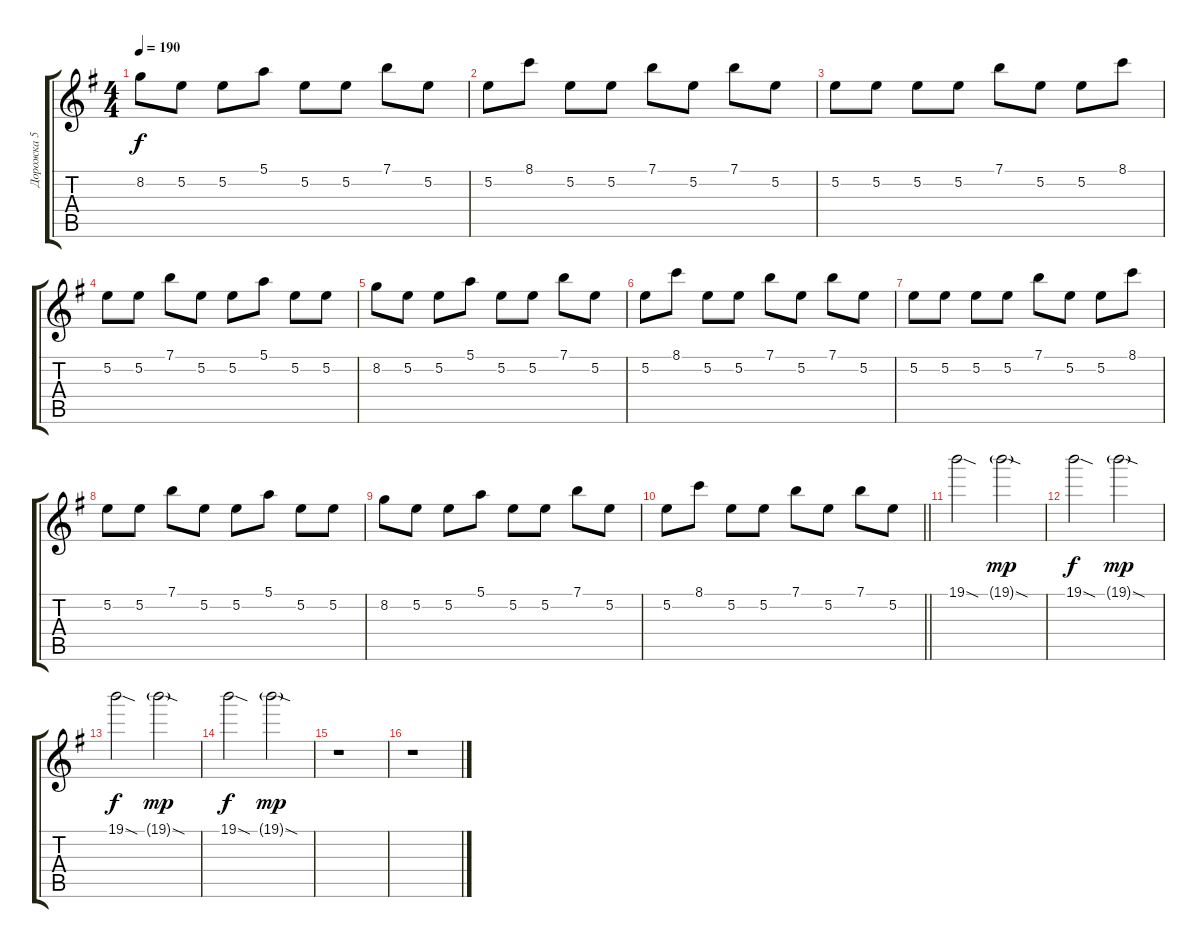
\track ("Дорожка 5" "Дорожка 5") {instrument distortionguitar}
\staff {score tabs}
\tuning (E4 B3 G3 D3 A2 E2) {hide}
\ts (4 4)
\tempo 190
\clef g2
\ks g
8.2.8{dy f} 5.2.8 5.2.8 5.1.8 5.2.8 5.2.8 7.1.8 5.2.8 |
5.2.8 8.1.8 5.2.8 5.2.8 7.1.8 5.2.8 7.1.8 5.2.8 |
5.2.8 5.2.8 5.2.8 5.2.8 7.1.8 5.2.8 5.2.8 8.1.8 |
5.2.8 5.2.8 7.1.8 5.2.8 5.2.8 5.1.8 5.2.8 5.2.8 |
8.2.8 5.2.8 5.2.8 5.1.8 5.2.8 5.2.8 7.1.8 5.2.8 |
5.2.8 8.1.8 5.2.8 5.2.8 7.1.8 5.2.8 7.1.8 5.2.8 |
5.2.8 5.2.8 5.2.8 5.2.8 7.1.8 5.2.8 5.2.8 8.1.8 |
5.2.8 5.2.8 7.1.8 5.2.8 5.2.8 5.1.8 5.2.8 5.2.8 |
8.2.8 5.2.8 5.2.8 5.1.8 5.2.8 5.2.8 7.1.8 5.2.8 |
\barLineRight lightlight
5.2.8 8.1.8 5.2.8 5.2.8 7.1.8 5.2.8 7.1.8 5.2.8 |
19.1{sod}.2 19.1{sod g}.2{dy mp} |
19.1{sod}.2{dy f} 19.1{sod g}.2{dy mp} |
19.1{sod}.2{dy f} 19.1{sod g}.2{dy mp} |
19.1{sod}.2{dy f} 19.1{sod g}.2{dy mp} |
r.1 |
r.1
